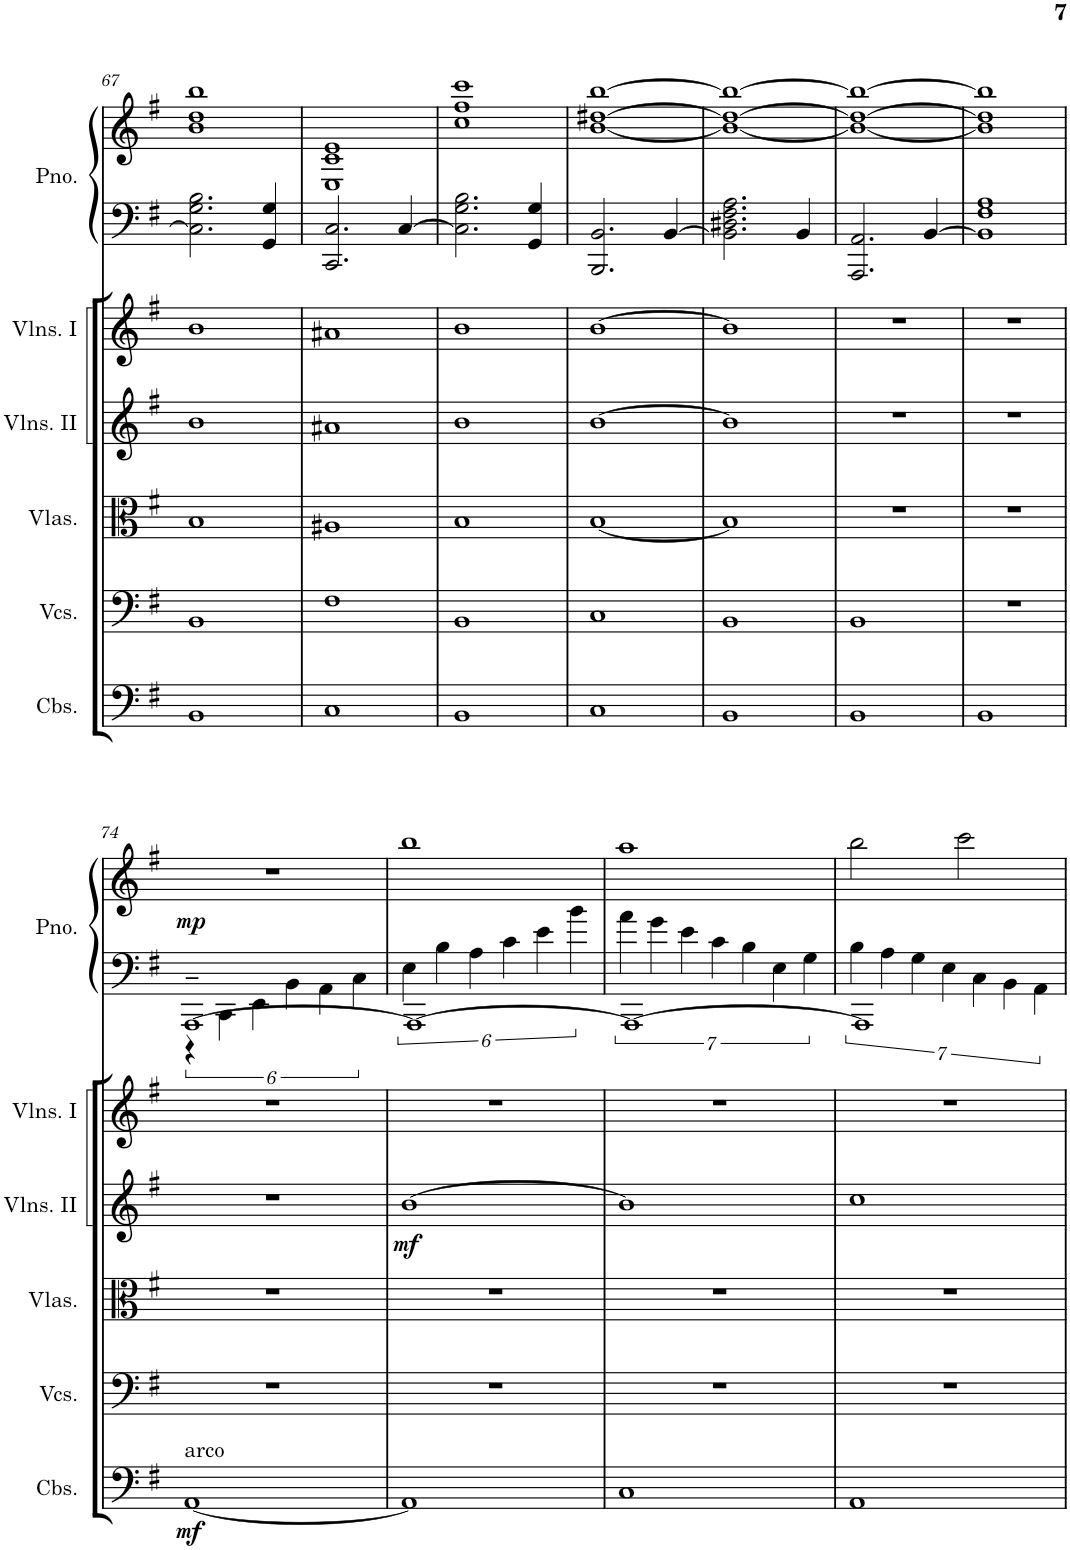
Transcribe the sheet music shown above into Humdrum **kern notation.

**kern	**dynam	**kern	**kern	**kern	**dynam	**kern	**kern	**kern	**dynam
*part6	*part6	*part5	*part4	*part3	*part3	*part2	*part1	*part1	*part1
*staff7	*staff7	*staff6	*staff5	*staff4	*staff4	*staff3	*staff2	*staff1	*staff1/2
*I"Contrabasses	*	*I"Violoncellos	*I"Violas	*I"Violins II	*	*I"Violins I	*I"Piano	*	*
*I'Cbs.	*	*I'Vcs.	*I'Vlas.	*I'Vlns. II	*	*I'Vlns. I	*I'Pno.	*	*
!!LO:PB:g=z
*clefF4	*	*clefF4	*clefC3	*clefG2	*	*clefG2	*clefF4	*clefG2	*
*Trd7c12	*	*	*	*	*	*	*	*	*
*k[f#]	*	*k[f#]	*k[f#]	*k[f#]	*	*k[f#]	*k[f#]	*k[f#]	*
*M2/2	*	*M2/2	*M2/2	*M2/2	*	*M2/2	*M2/2	*M2/2	*
=67	=67	=67	=67	=67	=67	=67	=67	=67	=67
1BB	.	1BB	1B	1b	.	1b	2.C\] 2.G\ 2.B\	1b 1dd 1bb	.
.	.	.	.	.	.	.	4GG/ 4G/	.	.
=68	=68	=68	=68	=68	=68	=68	=68	=68	=68
1C	.	1F#	1A#X	1a#X	.	1a#X	2.CC/ 2.C/	1E 1c 1e	.
.	.	.	.	.	.	.	[4C/	.	.
=69	=69	=69	=69	=69	=69	=69	=69	=69	=69
1BB	.	1BB	1B	1b	.	1b	2.C\] 2.G\ 2.B\	1cc 1ff# 1ccc	.
.	.	.	.	.	.	.	4GG/ 4G/	.	.
=70	=70	=70	=70	=70	=70	=70	=70	=70	=70
1C	.	1C	[1B	[1b	.	[1b	2.BBB/ 2.BB/	[1b [1dd#X [1bb	.
.	.	.	.	.	.	.	[4BB/	.	.
=71	=71	=71	=71	=71	=71	=71	=71	=71	=71
1BB	.	1BB	1B]	1b]	.	1b]	2.BB\] 2.D#X\ 2.F#\ 2.A\	1b_ 1dd#_ 1bb_	.
.	.	.	.	.	.	.	4BB/	.	.
=72	=72	=72	=72	=72	=72	=72	=72	=72	=72
1BB	.	1BB	1r	1r	.	1r	2.AAA/ 2.AA/	1b_ 1dd#_ 1bb_	.
.	.	.	.	.	.	.	[4BB/	.	.
=73	=73	=73	=73	=73	=73	=73	=73	=73	=73
1BB	.	1r	1r	1r	.	1r	1BB] 1F# 1A	1b] 1dd#] 1bb]	.
!!LO:LB:g=z
=74	=74	=74	=74	=74	=74	=74	=74	=74	=74
*	*	*	*	*	*	*	*^	*	*
!LO:TX:a:t=arco	!	!	!	!	!	!	!	!	!	!
!	!LO:DY:b	!	!	!	!	!	!	!	!	!LO:DY:b
[1AA	mf	1r	1r	1r	.	1r	[1AAA~	6r	1r	mp
.	.	.	.	.	.	.	.	6CC\	.	.
.	.	.	.	.	.	.	.	6EE\	.	.
.	.	.	.	.	.	.	.	6BB\	.	.
.	.	.	.	.	.	.	.	6AA\	.	.
.	.	.	.	.	.	.	.	6C\	.	.
=75	=75	=75	=75	=75	=75	=75	=75	=75	=75	=75
!	!	!	!	!	!LO:DY:b	!	!	!	!	!
1AA]	.	1r	1r	[1b	mf	1r	1AAA_	6E\	1bb	.
.	.	.	.	.	.	.	.	6B\	.	.
.	.	.	.	.	.	.	.	6A\	.	.
.	.	.	.	.	.	.	.	6c\	.	.
.	.	.	.	.	.	.	.	6e\	.	.
.	.	.	.	.	.	.	.	6b\	.	.
=76	=76	=76	=76	=76	=76	=76	=76	=76	=76	=76
1C	.	1r	1r	1b]	.	1r	1AAA_	7a\	1aa	.
.	.	.	.	.	.	.	.	7g\	.	.
.	.	.	.	.	.	.	.	7e\	.	.
.	.	.	.	.	.	.	.	7c\	.	.
.	.	.	.	.	.	.	.	7B\	.	.
.	.	.	.	.	.	.	.	7E\	.	.
.	.	.	.	.	.	.	.	7G\	.	.
=77	=77	=77	=77	=77	=77	=77	=77	=77	=77	=77
1AA	.	1r	1r	1cc	.	1r	1AAA]	7B\	2bb\	.
.	.	.	.	.	.	.	.	7A\	.	.
.	.	.	.	.	.	.	.	7G\	.	.
.	.	.	.	.	.	.	.	7E\	.	.
.	.	.	.	.	.	.	.	.	2ccc\	.
.	.	.	.	.	.	.	.	7C\	.	.
.	.	.	.	.	.	.	.	7BB\	.	.
.	.	.	.	.	.	.	.	7AA\	.	.
*	*	*	*	*	*	*	*v	*v	*	*
=	=	=	=	=	=	=	=	=	=
*-	*-	*-	*-	*-	*-	*-	*-	*-	*-
